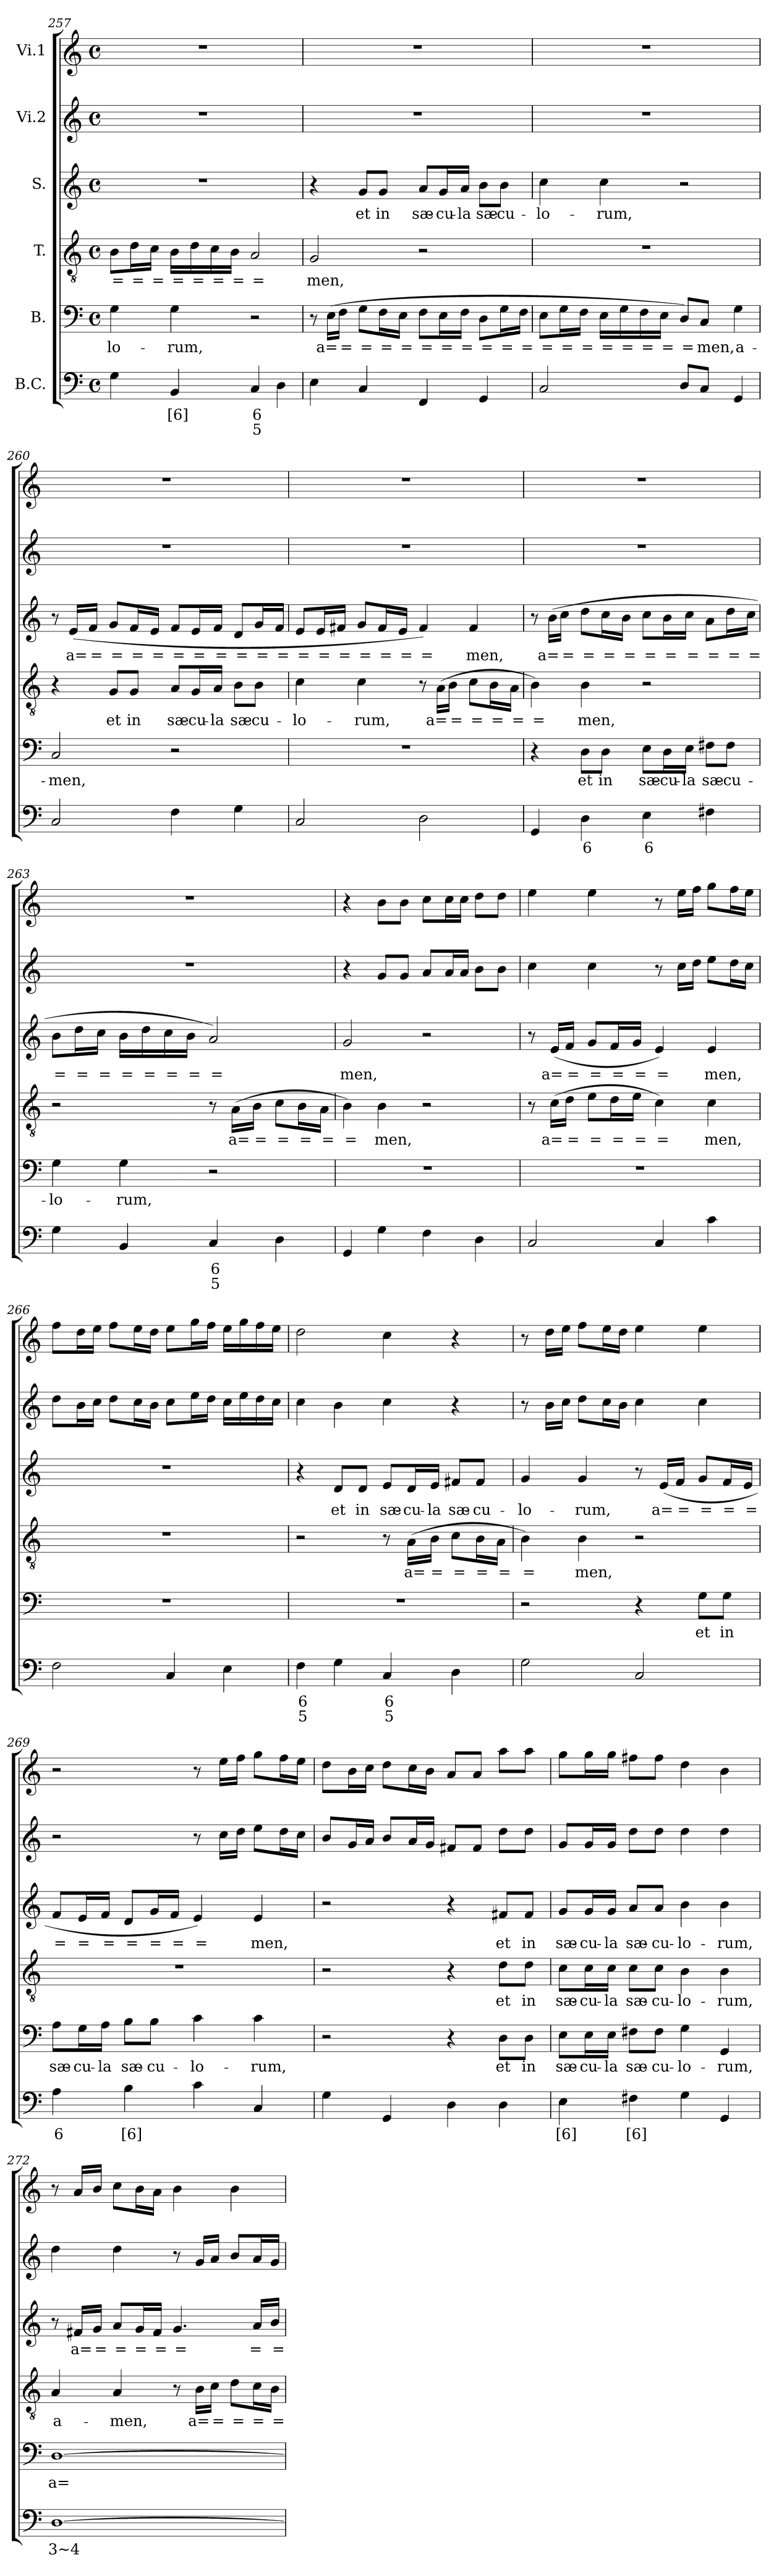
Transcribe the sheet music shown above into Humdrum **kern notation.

**kern	**text	**text	**kern	**text	**kern	**text	**kern	**text	**kern	**kern
*part6	*part6	*part6	*part5	*part5	*part4	*part4	*part3	*part3	*part2	*part1
*staff6	*staff6	*staff6	*staff5	*staff5	*staff4	*staff4	*staff3	*staff3	*staff2	*staff1
*I"B.C.	*	*	*I"B.	*	*I"T.	*	*I"S.	*	*I"Vi.2	*I"Vi.1
*clefF4	*	*	*clefF4	*	*clefGv2	*	*clefG2	*	*clefG2	*clefG2
*k[]	*	*	*k[]	*	*k[]	*	*k[]	*	*k[]	*k[]
*C:	*	*	*C:	*	*C:	*	*C:	*	*C:	*C:
*M4/4	*	*	*M4/4	*	*M4/4	*	*M4/4	*	*M4/4	*M4/4
*met(c)	*	*	*met(c)	*	*met(c)	*	*met(c)	*	*met(c)	*met(c)
=257	=257	=257	=257	=257	=257	=257	=257	=257	=257	=257
!	!	!	!	!LO:LY:b	!	!LO:LY:b	!	!	!	!
4G\	.	.	4G\	-lo-	8B\L	=	1r	.	1r	1r
!	!	!	!	!	!	!LO:LY:b	!	!	!	!
.	.	.	.	.	16d\L	=	.	.	.	.
!	!	!	!	!	!	!LO:LY:b	!	!	!	!
.	.	.	.	.	16c\JJ	=	.	.	.	.
!	!LO:LY:b	!	!	!LO:LY:b	!	!LO:LY:b	!	!	!	!
4BB/	[6]	.	4G\	-rum,	16B\LL	=	.	.	.	.
!	!	!	!	!	!	!LO:LY:b	!	!	!	!
.	.	.	.	.	16d\	=	.	.	.	.
!	!	!	!	!	!	!LO:LY:b	!	!	!	!
.	.	.	.	.	16c\	=	.	.	.	.
!	!	!	!	!	!	!LO:LY:b	!	!	!	!
.	.	.	.	.	16B\JJ	=	.	.	.	.
!	!LO:LY:b	!LO:LY:b	!	!	!	!LO:LY:b	!	!	!	!
4C/	6	5	2r	.	2A/	=	.	.	.	.
4D\	.	.	.	.	.	.	.	.	.	.
!!LO:PB:g=z
=258	=258	=258	=258	=258	=258	=258	=258	=258	=258	=258
!	!	!	!	!	!	!LO:LY:b	!	!	!	!
4E\	.	.	8r	.	2G/	men,	4r	.	1r	1r
!	!	!	!	!LO:LY:b	!	!	!	!	!	!
.	.	.	(>16E\LL	a=	.	.	.	.	.	.
!	!	!	!	!LO:LY:b	!	!	!	!	!	!
.	.	.	16F\JJ	=	.	.	.	.	.	.
!	!	!	!	!LO:LY:b	!	!	!	!LO:LY:b	!	!
4C/	.	.	8G\L	=	.	.	8g/L	et	.	.
!	!	!	!	!LO:LY:b	!	!	!	!LO:LY:b	!	!
.	.	.	16F\L	=	.	.	8g/J	in	.	.
!	!	!	!	!LO:LY:b	!	!	!	!	!	!
.	.	.	16E\JJ	=	.	.	.	.	.	.
!	!	!	!	!LO:LY:b	!	!	!	!LO:LY:b	!	!
4FF/	.	.	8F\L	=	2r	.	8a/L	sæ-	.	.
!	!	!	!	!LO:LY:b	!	!	!	!LO:LY:b	!	!
.	.	.	16E\L	=	.	.	16g/L	-cu-	.	.
!	!	!	!	!LO:LY:b	!	!	!	!LO:LY:b	!	!
.	.	.	16F\JJ	=	.	.	16a/JJ	-la	.	.
!	!	!	!	!LO:LY:b	!	!	!	!LO:LY:b	!	!
4GG/	.	.	8D\L	=	.	.	8b\L	sæ-	.	.
!	!	!	!	!LO:LY:b	!	!	!	!LO:LY:b	!	!
.	.	.	16G\L	=	.	.	8b\J	-cu-	.	.
!	!	!	!	!LO:LY:b	!	!	!	!	!	!
.	.	.	16F\JJ	=	.	.	.	.	.	.
=259	=259	=259	=259	=259	=259	=259	=259	=259	=259	=259
!	!	!	!	!LO:LY:b	!	!	!	!LO:LY:b	!	!
2C/	.	.	8E\L	=	1r	.	4cc\	-lo-	1r	1r
!	!	!	!	!LO:LY:b	!	!	!	!	!	!
.	.	.	16G\L	=	.	.	.	.	.	.
!	!	!	!	!LO:LY:b	!	!	!	!	!	!
.	.	.	16F\JJ	=	.	.	.	.	.	.
!	!	!	!	!LO:LY:b	!	!	!	!LO:LY:b	!	!
.	.	.	16E\LL	=	.	.	4cc\	-rum,	.	.
!	!	!	!	!LO:LY:b	!	!	!	!	!	!
.	.	.	16G\	=	.	.	.	.	.	.
!	!	!	!	!LO:LY:b	!	!	!	!	!	!
.	.	.	16F\	=	.	.	.	.	.	.
!	!	!	!	!LO:LY:b	!	!	!	!	!	!
.	.	.	16E\JJ	=	.	.	.	.	.	.
!	!	!	!	!LO:LY:b	!	!	!	!	!	!
8D/L	.	.	8D/L)	=	.	.	2r	.	.	.
!	!	!	!	!LO:LY:b	!	!	!	!	!	!
8C/J	.	.	8C/J	men,	.	.	.	.	.	.
!	!	!	!	!LO:LY:b	!	!	!	!	!	!
4GG/	.	.	4G\	a-	.	.	.	.	.	.
=260	=260	=260	=260	=260	=260	=260	=260	=260	=260	=260
!	!	!	!	!LO:LY:b	!	!	!	!	!	!
2C/	.	.	2C/	-men,	4r	.	8r	.	1r	1r
!	!	!	!	!	!	!	!	!LO:LY:b	!	!
.	.	.	.	.	.	.	(<16e/LL	a=	.	.
!	!	!	!	!	!	!	!	!LO:LY:b	!	!
.	.	.	.	.	.	.	16f/JJ	=	.	.
!	!	!	!	!	!	!LO:LY:b	!	!LO:LY:b	!	!
.	.	.	.	.	8G/L	et	8g/L	=	.	.
!	!	!	!	!	!	!LO:LY:b	!	!LO:LY:b	!	!
.	.	.	.	.	8G/J	in	16f/L	=	.	.
!	!	!	!	!	!	!	!	!LO:LY:b	!	!
.	.	.	.	.	.	.	16e/JJ	=	.	.
!	!	!	!	!	!	!LO:LY:b	!	!LO:LY:b	!	!
4F\	.	.	2r	.	8A/L	sæ-	8f/L	=	.	.
!	!	!	!	!	!	!LO:LY:b	!	!LO:LY:b	!	!
.	.	.	.	.	16G/L	-cu-	16e/L	=	.	.
!	!	!	!	!	!	!LO:LY:b	!	!LO:LY:b	!	!
.	.	.	.	.	16A/JJ	-la	16f/JJ	=	.	.
!	!	!	!	!	!	!LO:LY:b	!	!LO:LY:b	!	!
4G\	.	.	.	.	8B\L	sæ-	8d/L	=	.	.
!	!	!	!	!	!	!LO:LY:b	!	!LO:LY:b	!	!
.	.	.	.	.	8B\J	-cu-	16g/L	=	.	.
!	!	!	!	!	!	!	!	!LO:LY:b	!	!
.	.	.	.	.	.	.	16f/JJ	=	.	.
!!LO:LB:g=z
=261	=261	=261	=261	=261	=261	=261	=261	=261	=261	=261
!	!	!	!	!	!	!LO:LY:b	!	!LO:LY:b	!	!
2C/	.	.	1r	.	4c\	-lo-	8e/L	=	1r	1r
!	!	!	!	!	!	!	!	!LO:LY:b	!	!
.	.	.	.	.	.	.	16e/L	=	.	.
!	!	!	!	!	!	!	!	!LO:LY:b	!	!
.	.	.	.	.	.	.	16f#X/JJ	=	.	.
!	!	!	!	!	!	!LO:LY:b	!	!LO:LY:b	!	!
.	.	.	.	.	4c\	-rum,	8g/L	=	.	.
!	!	!	!	!	!	!	!	!LO:LY:b	!	!
.	.	.	.	.	.	.	16f#/L	=	.	.
!	!	!	!	!	!	!	!	!LO:LY:b	!	!
.	.	.	.	.	.	.	16e/JJ	=	.	.
!	!	!	!	!	!	!	!	!LO:LY:b	!	!
2D\	.	.	.	.	8r	.	4f#/)	=	.	.
!	!	!	!	!	!	!LO:LY:b	!	!	!	!
.	.	.	.	.	(<16A\LL	a=	.	.	.	.
!	!	!	!	!	!	!LO:LY:b	!	!	!	!
.	.	.	.	.	16B\JJ	=	.	.	.	.
!	!	!	!	!	!	!LO:LY:b	!	!LO:LY:b	!	!
.	.	.	.	.	8c\L	=	4f#/	men,	.	.
!	!	!	!	!	!	!LO:LY:b	!	!	!	!
.	.	.	.	.	16B\L	=	.	.	.	.
!	!	!	!	!	!	!LO:LY:b	!	!	!	!
.	.	.	.	.	16A\JJ	=	.	.	.	.
=262	=262	=262	=262	=262	=262	=262	=262	=262	=262	=262
!	!	!	!	!	!	!LO:LY:b	!	!	!	!
4GG/	.	.	4r	.	4B\)	=	8r	.	1r	1r
!	!	!	!	!	!	!	!	!LO:LY:b	!	!
.	.	.	.	.	.	.	(>16b\LL	a=	.	.
!	!	!	!	!	!	!	!	!LO:LY:b	!	!
.	.	.	.	.	.	.	16cc\JJ	=	.	.
!	!LO:LY:b	!	!	!LO:LY:b	!	!LO:LY:b	!	!LO:LY:b	!	!
4D\	6	.	8D\L	et	4B\	men,	8dd\L	=	.	.
!	!	!	!	!LO:LY:b	!	!	!	!LO:LY:b	!	!
.	.	.	8D\J	in	.	.	16cc\L	=	.	.
!	!	!	!	!	!	!	!	!LO:LY:b	!	!
.	.	.	.	.	.	.	16b\JJ	=	.	.
!	!LO:LY:b	!	!	!LO:LY:b	!	!	!	!LO:LY:b	!	!
4E\	6	.	8E\L	sæ-	2r	.	8cc\L	=	.	.
!	!	!	!	!LO:LY:b	!	!	!	!LO:LY:b	!	!
.	.	.	16D\L	-cu-	.	.	16b\L	=	.	.
!	!	!	!	!LO:LY:b	!	!	!	!LO:LY:b	!	!
.	.	.	16E\JJ	-la	.	.	16cc\JJ	=	.	.
!	!	!	!	!LO:LY:b	!	!	!	!LO:LY:b	!	!
4F#X\	.	.	8F#X\L	sæ-	.	.	8a\L	=	.	.
!	!	!	!	!LO:LY:b	!	!	!	!LO:LY:b	!	!
.	.	.	8F#\J	-cu-	.	.	16dd\L	=	.	.
!	!	!	!	!	!	!	!	!LO:LY:b	!	!
.	.	.	.	.	.	.	16cc\JJ	=	.	.
=263	=263	=263	=263	=263	=263	=263	=263	=263	=263	=263
!	!	!	!	!LO:LY:b	!	!	!	!LO:LY:b	!	!
4G\	.	.	4G\	-lo-	2r	.	8b\L	=	1r	1r
!	!	!	!	!	!	!	!	!LO:LY:b	!	!
.	.	.	.	.	.	.	16dd\L	=	.	.
!	!	!	!	!	!	!	!	!LO:LY:b	!	!
.	.	.	.	.	.	.	16cc\JJ	=	.	.
!	!	!	!	!LO:LY:b	!	!	!	!LO:LY:b	!	!
4BB/	.	.	4G\	-rum,	.	.	16b\LL	=	.	.
!	!	!	!	!	!	!	!	!LO:LY:b	!	!
.	.	.	.	.	.	.	16dd\	=	.	.
!	!	!	!	!	!	!	!	!LO:LY:b	!	!
.	.	.	.	.	.	.	16cc\	=	.	.
!	!	!	!	!	!	!	!	!LO:LY:b	!	!
.	.	.	.	.	.	.	16b\JJ	=	.	.
!	!LO:LY:b	!LO:LY:b	!	!	!	!	!	!LO:LY:b	!	!
4C/	6	5	2r	.	8r	.	2a/)	=	.	.
!	!	!	!	!	!	!LO:LY:b	!	!	!	!
.	.	.	.	.	(<16A\LL	a=	.	.	.	.
!	!	!	!	!	!	!LO:LY:b	!	!	!	!
.	.	.	.	.	16B\JJ	=	.	.	.	.
!	!	!	!	!	!	!LO:LY:b	!	!	!	!
4D\	.	.	.	.	8c\L	=	.	.	.	.
!	!	!	!	!	!	!LO:LY:b	!	!	!	!
.	.	.	.	.	16B\L	=	.	.	.	.
!	!	!	!	!	!	!LO:LY:b	!	!	!	!
.	.	.	.	.	16A\JJ	=	.	.	.	.
!!LO:PB:g=z
=264	=264	=264	=264	=264	=264	=264	=264	=264	=264	=264
!	!	!	!	!	!	!LO:LY:b	!	!LO:LY:b	!	!
4GG/	.	.	1r	.	4B\)	=	2g/	men,	4r	4r
!	!	!	!	!	!	!LO:LY:b	!	!	!	!
4G\	.	.	.	.	4B\	men,	.	.	8g/L	8b\L
.	.	.	.	.	.	.	.	.	8g/J	8b\J
4F\	.	.	.	.	2r	.	2r	.	8a/L	8cc\L
.	.	.	.	.	.	.	.	.	16a/L	16cc\L
.	.	.	.	.	.	.	.	.	16a/JJ	16cc\JJ
4D\	.	.	.	.	.	.	.	.	8b\L	8dd\L
.	.	.	.	.	.	.	.	.	8b\J	8dd\J
=265	=265	=265	=265	=265	=265	=265	=265	=265	=265	=265
2C/	.	.	1r	.	8r	.	8r	.	4cc\	4ee\
!	!	!	!	!	!	!LO:LY:b	!	!LO:LY:b	!	!
.	.	.	.	.	(>16c\LL	a=	(<16e/LL	a=	.	.
!	!	!	!	!	!	!LO:LY:b	!	!LO:LY:b	!	!
.	.	.	.	.	16d\JJ	=	16f/JJ	=	.	.
!	!	!	!	!	!	!LO:LY:b	!	!LO:LY:b	!	!
.	.	.	.	.	8e\L	=	8g/L	=	4cc\	4ee\
!	!	!	!	!	!	!LO:LY:b	!	!LO:LY:b	!	!
.	.	.	.	.	16d\L	=	16f/L	=	.	.
!	!	!	!	!	!	!LO:LY:b	!	!LO:LY:b	!	!
.	.	.	.	.	16e\JJ	=	16g/JJ	=	.	.
!	!	!	!	!	!	!LO:LY:b	!	!LO:LY:b	!	!
4C/	.	.	.	.	4c\)	=	4e/)	=	8r	8r
.	.	.	.	.	.	.	.	.	16cc\LL	16ee\LL
.	.	.	.	.	.	.	.	.	16dd\JJ	16ff\JJ
!	!	!	!	!	!	!LO:LY:b	!	!LO:LY:b	!	!
4c\	.	.	.	.	4c\	men,	4e/	men,	8ee\L	8gg\L
.	.	.	.	.	.	.	.	.	16dd\L	16ff\L
.	.	.	.	.	.	.	.	.	16cc\JJ	16ee\JJ
=266	=266	=266	=266	=266	=266	=266	=266	=266	=266	=266
2F\	.	.	1r	.	1r	.	1r	.	8dd\L	8ff\L
.	.	.	.	.	.	.	.	.	16b\L	16dd\L
.	.	.	.	.	.	.	.	.	16cc\JJ	16ee\JJ
.	.	.	.	.	.	.	.	.	8dd\L	8ff\L
.	.	.	.	.	.	.	.	.	16cc\L	16ee\L
.	.	.	.	.	.	.	.	.	16b\JJ	16dd\JJ
4C/	.	.	.	.	.	.	.	.	8cc\L	8ee\L
.	.	.	.	.	.	.	.	.	16ee\L	16gg\L
.	.	.	.	.	.	.	.	.	16dd\JJ	16ff\JJ
4E\	.	.	.	.	.	.	.	.	16cc\LL	16ee\LL
.	.	.	.	.	.	.	.	.	16ee\	16gg\
.	.	.	.	.	.	.	.	.	16dd\	16ff\
.	.	.	.	.	.	.	.	.	16cc\JJ	16ee\JJ
=267	=267	=267	=267	=267	=267	=267	=267	=267	=267	=267
!	!LO:LY:b	!LO:LY:b	!	!	!	!	!	!	!	!
4F\	6	5	1r	.	2r	.	4r	.	4cc\	2dd\
!	!	!	!	!	!	!	!	!LO:LY:b	!	!
4G\	.	.	.	.	.	.	8d/L	et	4b\	.
!	!	!	!	!	!	!	!	!LO:LY:b	!	!
.	.	.	.	.	.	.	8d/J	in	.	.
!	!LO:LY:b	!LO:LY:b	!	!	!	!	!	!LO:LY:b	!	!
4C/	6	5	.	.	8r	.	8e/L	sæ-	4cc\	4cc\
!	!	!	!	!	!	!LO:LY:b	!	!LO:LY:b	!	!
.	.	.	.	.	(<16A\LL	a=	16d/L	-cu-	.	.
!	!	!	!	!	!	!LO:LY:b	!	!LO:LY:b	!	!
.	.	.	.	.	16B\JJ	=	16e/JJ	-la	.	.
!	!	!	!	!	!	!LO:LY:b	!	!LO:LY:b	!	!
4D\	.	.	.	.	8c\L	=	8f#X/L	sæ-	4r	4r
!	!	!	!	!	!	!LO:LY:b	!	!LO:LY:b	!	!
.	.	.	.	.	16B\L	=	8f#/J	-cu-	.	.
!	!	!	!	!	!	!LO:LY:b	!	!	!	!
.	.	.	.	.	16A\JJ	=	.	.	.	.
!!LO:LB:g=z
=268	=268	=268	=268	=268	=268	=268	=268	=268	=268	=268
!	!	!	!	!	!	!LO:LY:b	!	!LO:LY:b	!	!
2G\	.	.	2r	.	4B\)	=	4g/	-lo-	8r	8r
.	.	.	.	.	.	.	.	.	16b\LL	16dd\LL
.	.	.	.	.	.	.	.	.	16cc\JJ	16ee\JJ
!	!	!	!	!	!	!LO:LY:b	!	!LO:LY:b	!	!
.	.	.	.	.	4B\	men,	4g/	-rum,	8dd\L	8ff\L
.	.	.	.	.	.	.	.	.	16cc\L	16ee\L
.	.	.	.	.	.	.	.	.	16b\JJ	16dd\JJ
2C/	.	.	4r	.	2r	.	8r	.	4cc\	4ee\
!	!	!	!	!	!	!	!	!LO:LY:b	!	!
.	.	.	.	.	.	.	(<16e/LL	a=	.	.
!	!	!	!	!	!	!	!	!LO:LY:b	!	!
.	.	.	.	.	.	.	16f/JJ	=	.	.
!	!	!	!	!LO:LY:b	!	!	!	!LO:LY:b	!	!
.	.	.	8G\L	et	.	.	8g/L	=	4cc\	4ee\
!	!	!	!	!LO:LY:b	!	!	!	!LO:LY:b	!	!
.	.	.	8G\J	in	.	.	16f/L	=	.	.
!	!	!	!	!	!	!	!	!LO:LY:b	!	!
.	.	.	.	.	.	.	16e/JJ	=	.	.
=269	=269	=269	=269	=269	=269	=269	=269	=269	=269	=269
!	!LO:LY:b	!	!	!LO:LY:b	!	!	!	!LO:LY:b	!	!
4A\	6	.	8A\L	sæ-	1r	.	8f/L	=	2r	2r
!	!	!	!	!LO:LY:b	!	!	!	!LO:LY:b	!	!
.	.	.	16G\L	-cu-	.	.	16e/L	=	.	.
!	!	!	!	!LO:LY:b	!	!	!	!LO:LY:b	!	!
.	.	.	16A\JJ	-la	.	.	16f/JJ	=	.	.
!	!LO:LY:b	!	!	!LO:LY:b	!	!	!	!LO:LY:b	!	!
4B\	[6]	.	8B\L	sæ-	.	.	8d/L	=	.	.
!	!	!	!	!LO:LY:b	!	!	!	!LO:LY:b	!	!
.	.	.	8B\J	-cu-	.	.	16g/L	=	.	.
!	!	!	!	!	!	!	!	!LO:LY:b	!	!
.	.	.	.	.	.	.	16f/JJ	=	.	.
!	!	!	!	!LO:LY:b	!	!	!	!LO:LY:b	!	!
4c\	.	.	4c\	-lo-	.	.	4e/)	=	8r	8r
.	.	.	.	.	.	.	.	.	16cc\LL	16ee\LL
.	.	.	.	.	.	.	.	.	16dd\JJ	16ff\JJ
!	!	!	!	!LO:LY:b	!	!	!	!LO:LY:b	!	!
4C/	.	.	4c\	-rum,	.	.	4e/	men,	8ee\L	8gg\L
.	.	.	.	.	.	.	.	.	16dd\L	16ff\L
.	.	.	.	.	.	.	.	.	16cc\JJ	16ee\JJ
=270	=270	=270	=270	=270	=270	=270	=270	=270	=270	=270
4G\	.	.	2r	.	2r	.	2r	.	8b/L	8dd\L
.	.	.	.	.	.	.	.	.	16g/L	16b\L
.	.	.	.	.	.	.	.	.	16a/JJ	16cc\JJ
4GG/	.	.	.	.	.	.	.	.	8b/L	8dd\L
.	.	.	.	.	.	.	.	.	16a/L	16cc\L
.	.	.	.	.	.	.	.	.	16g/JJ	16b\JJ
4D\	.	.	4r	.	4r	.	4r	.	8f#X/L	8a/L
.	.	.	.	.	.	.	.	.	8f#/J	8a/J
!	!	!	!	!LO:LY:b	!	!LO:LY:b	!	!LO:LY:b	!	!
4D\	.	.	8D\L	et	8d\L	et	8f#X/L	et	8dd\L	8aa\L
!	!	!	!	!LO:LY:b	!	!LO:LY:b	!	!LO:LY:b	!	!
.	.	.	8D\J	in	8d\J	in	8f#/J	in	8dd\J	8aa\J
!!LO:PB:g=z
=271	=271	=271	=271	=271	=271	=271	=271	=271	=271	=271
!	!LO:LY:b	!	!	!LO:LY:b	!	!LO:LY:b	!	!LO:LY:b	!	!
4E\	[6]	.	8E\L	sæ-	8c\L	sæ-	8g/L	sæ-	8g/L	8gg\L
!	!	!	!	!LO:LY:b	!	!LO:LY:b	!	!LO:LY:b	!	!
.	.	.	16E\L	-cu-	16c\L	-cu-	16g/L	-cu-	16g/L	16gg\L
!	!	!	!	!LO:LY:b	!	!LO:LY:b	!	!LO:LY:b	!	!
.	.	.	16E\JJ	-la	16c\JJ	-la	16g/JJ	-la	16g/JJ	16gg\JJ
!	!LO:LY:b	!	!	!LO:LY:b	!	!LO:LY:b	!	!LO:LY:b	!	!
4F#X\	[6]	.	8F#X\L	sæ-	8c\L	sæ-	8a/L	sæ-	8dd\L	8ff#X\L
!	!	!	!	!LO:LY:b	!	!LO:LY:b	!	!LO:LY:b	!	!
.	.	.	8F#\J	-cu-	8c\J	-cu-	8a/J	-cu-	8dd\J	8ff#\J
!	!	!	!	!LO:LY:b	!	!LO:LY:b	!	!LO:LY:b	!	!
4G\	.	.	4G\	-lo-	4B\	-lo-	4b\	-lo-	4dd\	4dd\
!	!	!	!	!LO:LY:b	!	!LO:LY:b	!	!LO:LY:b	!	!
4GG/	.	.	4GG/	-rum,	4B\	-rum,	4b\	-rum,	4dd\	4b\
=272	=272	=272	=272	=272	=272	=272	=272	=272	=272	=272
!	!LO:LY:b	!	!	!LO:LY:b	!	!LO:LY:b	!	!	!	!
[1D	3~4	.	[1D	a=	4A/	a-	8r	.	4dd\	8r
!	!	!	!	!	!	!	!	!LO:LY:b	!	!
.	.	.	.	.	.	.	16f#X/LL	a=	.	16a/LL
!	!	!	!	!	!	!	!	!LO:LY:b	!	!
.	.	.	.	.	.	.	16g/JJ	=	.	16b/JJ
!	!	!	!	!	!	!LO:LY:b	!	!LO:LY:b	!	!
.	.	.	.	.	4A/	-men,	8a/L	=	4dd\	8cc\L
!	!	!	!	!	!	!	!	!LO:LY:b	!	!
.	.	.	.	.	.	.	16g/L	=	.	16b\L
!	!	!	!	!	!	!	!	!LO:LY:b	!	!
.	.	.	.	.	.	.	16f#/JJ	=	.	16a\JJ
!	!	!	!	!	!	!	!	!LO:LY:b	!	!
.	.	.	.	.	8r	.	4.g/	=	8r	4b\
!	!	!	!	!	!	!LO:LY:b	!	!	!	!
.	.	.	.	.	16B\LL	a=	.	.	16g/LL	.
!	!	!	!	!	!	!LO:LY:b	!	!	!	!
.	.	.	.	.	16c\JJ	=	.	.	16a/JJ	.
!	!	!	!	!	!	!LO:LY:b	!	!	!	!
.	.	.	.	.	8d\L	=	.	.	8b/L	4b\
!	!	!	!	!	!	!LO:LY:b	!	!LO:LY:b	!	!
.	.	.	.	.	16c\L	=	16a/LL	=	16a/L	.
!	!	!	!	!	!	!LO:LY:b	!	!LO:LY:b	!	!
.	.	.	.	.	16B\JJ	=	16b/JJ	=	16g/JJ	.
=	=	=	=	=	=	=	=	=	=	=
*-	*-	*-	*-	*-	*-	*-	*-	*-	*-	*-
